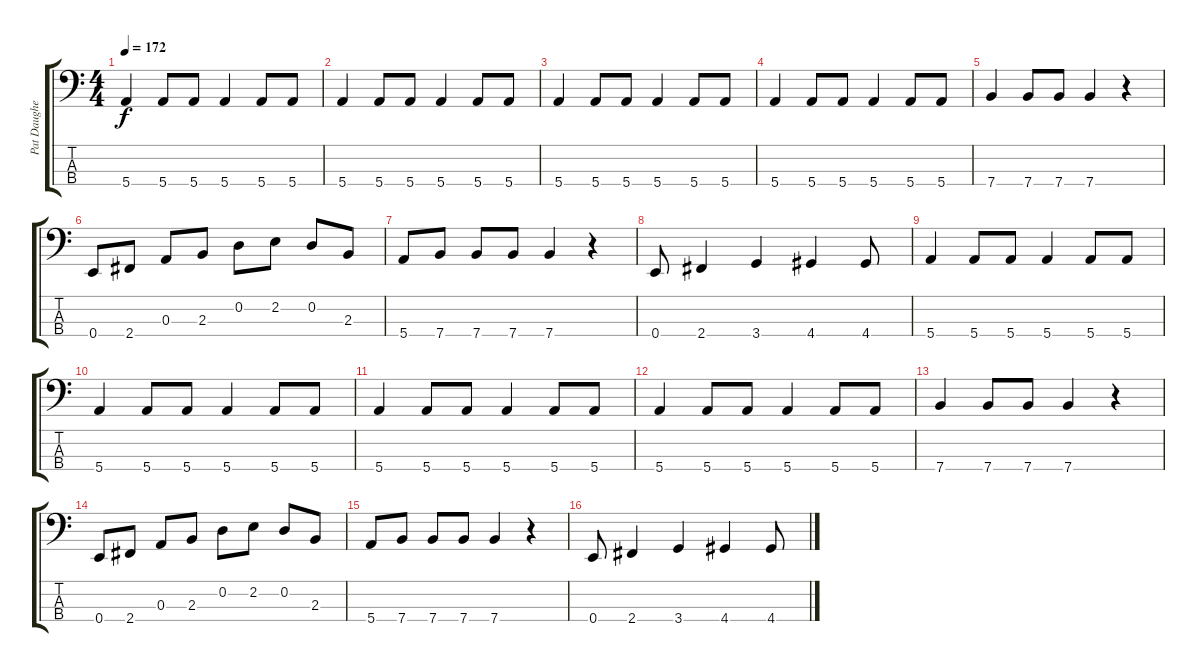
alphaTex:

\track ("Pat Daugherty  " "Pat Daughe") {instrument acousticguitarsteel}
\staff {score tabs}
\tuning (G2 D2 A1 E1) {hide}
\ts (4 4)
\tempo 172
\clef f4
\ks c
5.4.4{dy f} 5.4.8 5.4.8 5.4.4 5.4.8 5.4.8 |
5.4.4 5.4.8 5.4.8 5.4.4 5.4.8 5.4.8 |
5.4.4 5.4.8 5.4.8 5.4.4 5.4.8 5.4.8 |
5.4.4 5.4.8 5.4.8 5.4.4 5.4.8 5.4.8 |
7.4.4 7.4.8 7.4.8 7.4.4 r.4 |
0.4.8 2.4.8 0.3.8 2.3.8 0.2.8 2.2.8 0.2.8 2.3.8 |
5.4.8 7.4.8 7.4.8 7.4.8 7.4.4 r.4 |
0.4.8 2.4.4 3.4.4 4.4.4 4.4.8 |
5.4.4 5.4.8 5.4.8 5.4.4 5.4.8 5.4.8 |
5.4.4 5.4.8 5.4.8 5.4.4 5.4.8 5.4.8 |
5.4.4 5.4.8 5.4.8 5.4.4 5.4.8 5.4.8 |
5.4.4 5.4.8 5.4.8 5.4.4 5.4.8 5.4.8 |
7.4.4 7.4.8 7.4.8 7.4.4 r.4 |
0.4.8 2.4.8 0.3.8 2.3.8 0.2.8 2.2.8 0.2.8 2.3.8 |
5.4.8 7.4.8 7.4.8 7.4.8 7.4.4 r.4 |
0.4.8 2.4.4 3.4.4 4.4.4 4.4.8
